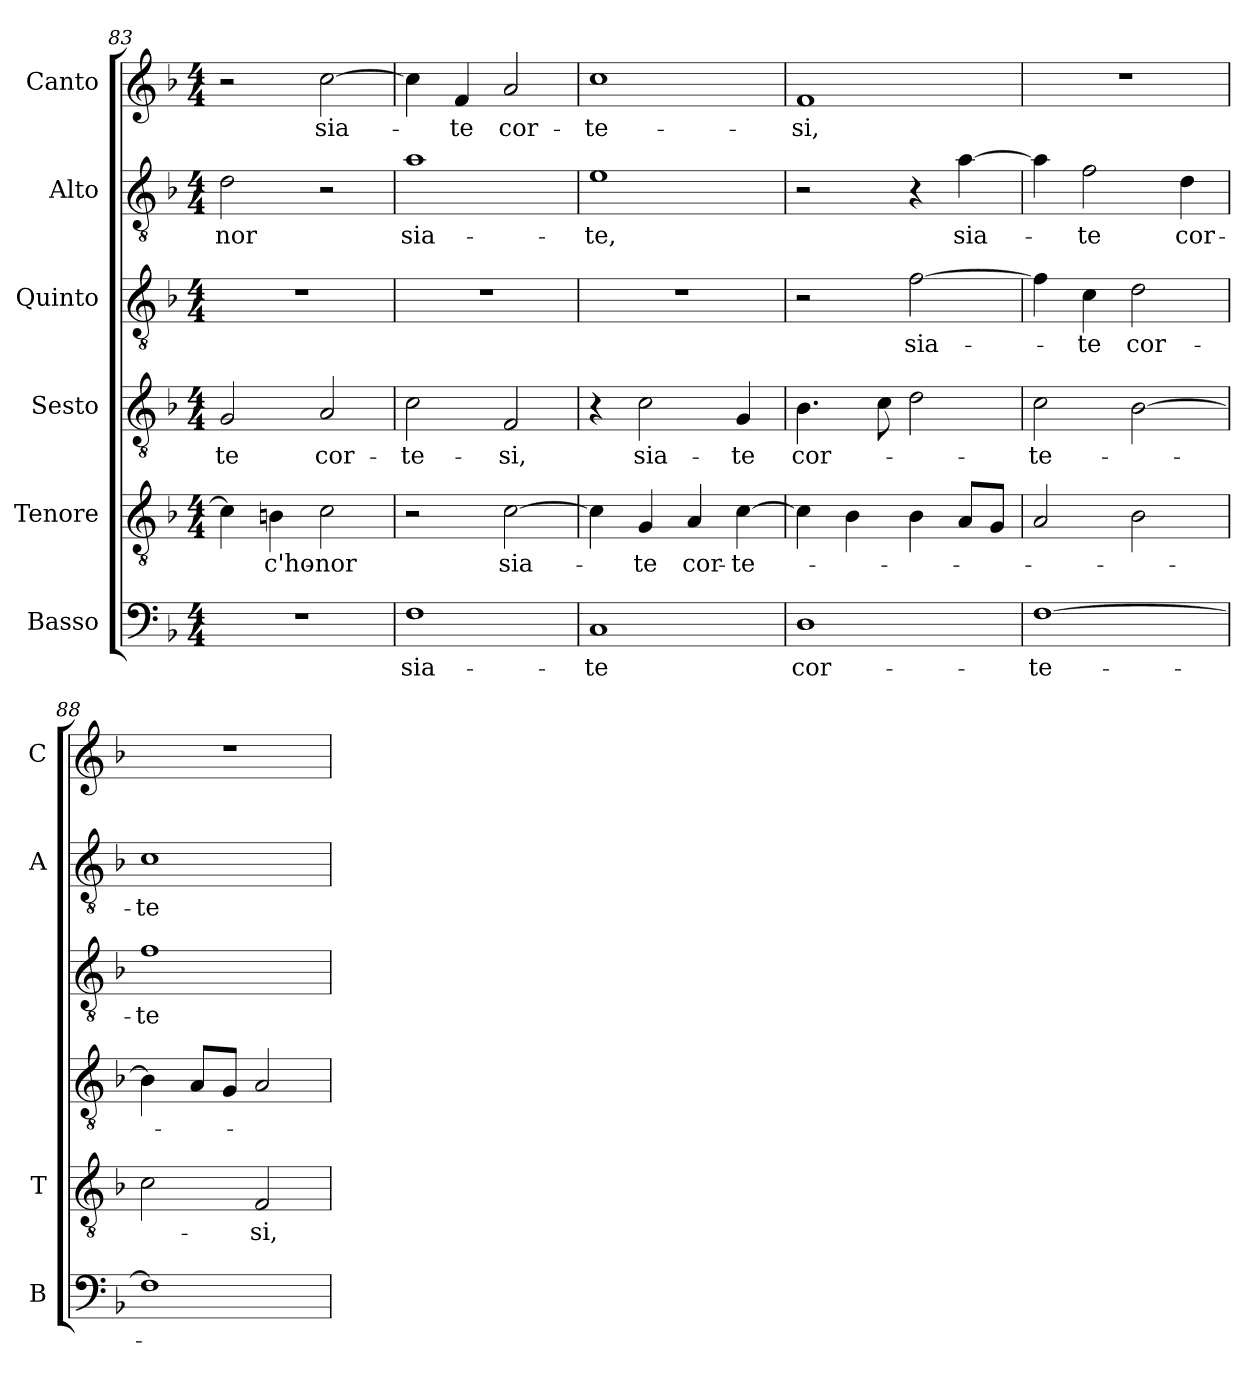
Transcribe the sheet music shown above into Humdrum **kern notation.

**kern	**text	**kern	**text	**kern	**text	**kern	**text	**kern	**text	**kern	**text
*part6	*part6	*part5	*part5	*part4	*part4	*part3	*part3	*part2	*part2	*part1	*part1
*staff6	*staff6	*staff5	*staff5	*staff4	*staff4	*staff3	*staff3	*staff2	*staff2	*staff1	*staff1
*I"Basso	*	*I"Tenore	*	*I"Sesto	*	*I"Quinto	*	*I"Alto	*	*I"Canto	*
*I'B	*	*I'T	*	*	*	*	*	*I'A	*	*I'C	*
!!LO:LB:g=z
*clefF4	*	*clefGv2	*	*clefGv2	*	*clefGv2	*	*clefGv2	*	*clefG2	*
*k[b-]	*	*k[b-]	*	*k[b-]	*	*k[b-]	*	*k[b-]	*	*k[b-]	*
*F:	*	*F:	*	*F:	*	*F:	*	*F:	*	*F:	*
*M4/4	*	*M4/4	*	*M4/4	*	*M4/4	*	*M4/4	*	*M4/4	*
=83	=83	=83	=83	=83	=83	=83	=83	=83	=83	=83	=83
!	!	!	!	!	!LO:LY:b	!	!	!	!	!	!
!	!	!	!	!	!	!	!	!	!LO:LY:b	!	!
1r	.	4c\]	.	2G/	-te	1r	.	2d\	-nor	2r	.
!	!	!	!LO:LY:b	!	!	!	!	!	!	!	!
.	.	4Bn\	c'ho-	.	.	.	.	.	.	.	.
!	!	!	!LO:LY:b	!	!	!	!	!	!	!	!
!	!	!	!	!	!LO:LY:b	!	!	!	!	!	!
!	!	!	!	!	!	!	!	!	!	!	!LO:LY:b
.	.	2c\	-nor	2A/	cor-	.	.	2r	.	[2cc\	sia-
=84	=84	=84	=84	=84	=84	=84	=84	=84	=84	=84	=84
!	!LO:LY:b	!	!	!	!	!	!	!	!	!	!
!	!	!	!	!	!LO:LY:b	!	!	!	!	!	!
!	!	!	!	!	!	!	!	!	!LO:LY:b	!	!
1F	sia-	2r	.	2c\	-te-	1r	.	1a	sia-	4cc\]	.
!	!	!	!	!	!	!	!	!	!	!	!LO:LY:b
.	.	.	.	.	.	.	.	.	.	4f/	-te
!	!	!	!LO:LY:b	!	!	!	!	!	!	!	!
!	!	!	!	!	!LO:LY:b	!	!	!	!	!	!
!	!	!	!	!	!	!	!	!	!	!	!LO:LY:b
.	.	[2c\	sia-	2F/	-si,	.	.	.	.	2a/	cor-
=85	=85	=85	=85	=85	=85	=85	=85	=85	=85	=85	=85
!	!LO:LY:b	!	!	!	!	!	!	!	!	!	!
!	!	!	!	!	!	!	!	!	!LO:LY:b	!	!
!	!	!	!	!	!	!	!	!	!	!	!LO:LY:b
1C	-te	4c\]	.	4r	.	1r	.	1e	-te,	1cc	-te-
!	!	!	!LO:LY:b	!	!	!	!	!	!	!	!
!	!	!	!	!	!LO:LY:b	!	!	!	!	!	!
.	.	4G/	-te	2c\	sia-	.	.	.	.	.	.
!	!	!	!LO:LY:b	!	!	!	!	!	!	!	!
.	.	4A/	cor-	.	.	.	.	.	.	.	.
!	!	!	!LO:LY:b	!	!	!	!	!	!	!	!
!	!	!	!	!	!LO:LY:b	!	!	!	!	!	!
.	.	[4c\	-te-	4G/	-te	.	.	.	.	.	.
=86	=86	=86	=86	=86	=86	=86	=86	=86	=86	=86	=86
!	!LO:LY:b	!	!	!	!	!	!	!	!	!	!
!	!	!	!	!	!LO:LY:b	!	!	!	!	!	!
!	!	!	!	!	!	!	!	!	!	!	!LO:LY:b
1D	cor-	4c\]	.	4.B-\	cor-	2r	.	2r	.	1f	-si,
.	.	4B-\	.	.	.	.	.	.	.	.	.
.	.	.	.	8c\	.	.	.	.	.	.	.
!	!	!	!	!	!	!	!LO:LY:b	!	!	!	!
.	.	4B-\	.	2d\	.	[2f\	sia-	4r	.	.	.
!	!	!	!	!	!	!	!	!	!LO:LY:b	!	!
.	.	8A/L	.	.	.	.	.	[4a\	sia-	.	.
.	.	8G/J	.	.	.	.	.	.	.	.	.
=87	=87	=87	=87	=87	=87	=87	=87	=87	=87	=87	=87
!	!LO:LY:b	!	!	!	!	!	!	!	!	!	!
!	!	!	!	!	!LO:LY:b	!	!	!	!	!	!
[1F	-te-	2A/	.	2c\	-te-	4f\]	.	4a\]	.	1r	.
!	!	!	!	!	!	!	!LO:LY:b	!	!	!	!
!	!	!	!	!	!	!	!	!	!LO:LY:b	!	!
.	.	.	.	.	.	4c\	-te	2f\	-te	.	.
!	!	!	!	!	!	!	!LO:LY:b	!	!	!	!
.	.	2B-\	.	[2B-\	.	2d\	cor-	.	.	.	.
!	!	!	!	!	!	!	!	!	!LO:LY:b	!	!
.	.	.	.	.	.	.	.	4d\	cor-	.	.
=88	=88	=88	=88	=88	=88	=88	=88	=88	=88	=88	=88
!	!	!	!	!	!	!	!LO:LY:b	!	!	!	!
!	!	!	!	!	!	!	!	!	!LO:LY:b	!	!
1F]	.	2c\	.	4B-\]	.	1f	-te-	1c	-te-	1r	.
.	.	.	.	8A/L	.	.	.	.	.	.	.
.	.	.	.	8G/J	.	.	.	.	.	.	.
!	!	!	!LO:LY:b	!	!	!	!	!	!	!	!
.	.	2F/	-si,	2A/	.	.	.	.	.	.	.
=	=	=	=	=	=	=	=	=	=	=	=
*-	*-	*-	*-	*-	*-	*-	*-	*-	*-	*-	*-
